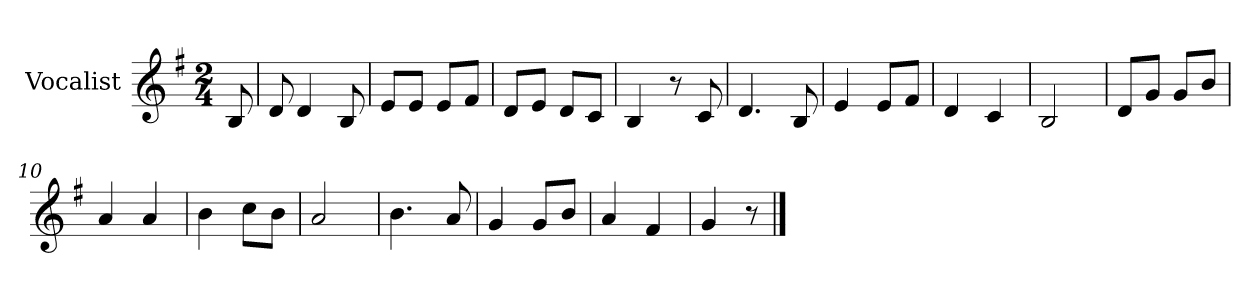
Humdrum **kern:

**kern
*part1
*staff1
*I"Vocalist
*k[f#]
*G:
*M2/4
=
8B
=1
8d
4d
8B
=2
8eL
8eJ
8eL
8f#J
=3
8dL
8eJ
8dL
8cJ
=4
4B
8r
8c
=5
4.d
8B
=6
4e
8eL
8f#J
=7
4d
4c
=8
2B
=9
8dL
8gJ
8gL
8bJ
=10
4a
4a
=11
4b
8ccL
8bJ
=12
2a
=13
4.b
8a
=14
4g
8gL
8bJ
=15
4a
4f#
=16
4g
8r
==
*-
